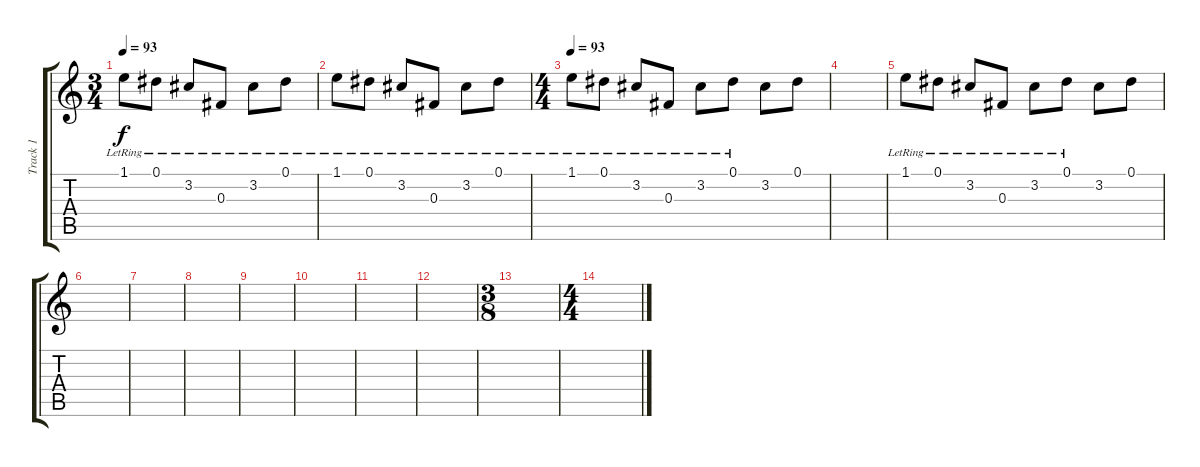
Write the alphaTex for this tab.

\track ("Track 1" "Track 1") {instrument electricguitarjazz}
\staff {score tabs}
\tuning (Eb4 Bb3 Gb3 Db3 Ab2 Db2) {hide}
\ts (3 4)
\tempo 93
\clef g2
\ks c
1.1{lr}.8{dy f} 0.1{lr}.8 3.2{lr}.8 0.3{lr}.8 3.2{lr}.8 0.1{lr}.8 |
1.1{lr}.8 0.1{lr}.8 3.2{lr}.8 0.3{lr}.8 3.2{lr}.8 0.1{lr}.8 |
\ts (4 4)
\tempo 93
1.1{lr}.8{volume 2} 0.1{lr}.8 3.2{lr}.8 0.3{lr}.8 3.2{lr}.8 0.1{lr}.8 3.2.8 0.1.8 |
|
1.1{lr}.8 0.1{lr}.8 3.2{lr}.8 0.3{lr}.8 3.2{lr}.8 0.1{lr}.8 3.2.8 0.1.8 |
|
|
|
|
|
|
|
\ts (3 8)
|
\ts (4 4)
